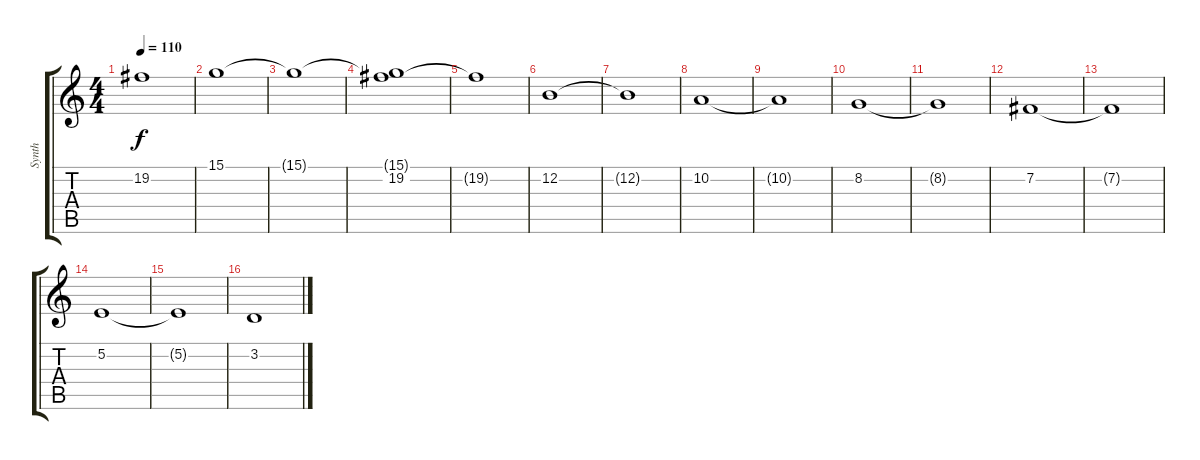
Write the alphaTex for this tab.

\track ("Synth" "Synth") {instrument synthstrings1}
\staff {score tabs}
\tuning (E4 B3 G3 D3 A2 E2) {hide}
\ts (4 4)
\tempo 110
\clef g2
\ks c
19.2{t}.1{dy f} |
15.1.1 |
15.1{t}.1 |
(15.1{t} 19.2).1 |
19.2{t}.1 |
12.2.1 |
12.2{t}.1 |
10.2.1 |
10.2{t}.1 |
8.2.1 |
8.2{t}.1 |
7.2.1 |
7.2{t}.1 |
5.2.1 |
5.2{t}.1 |
3.2.1
